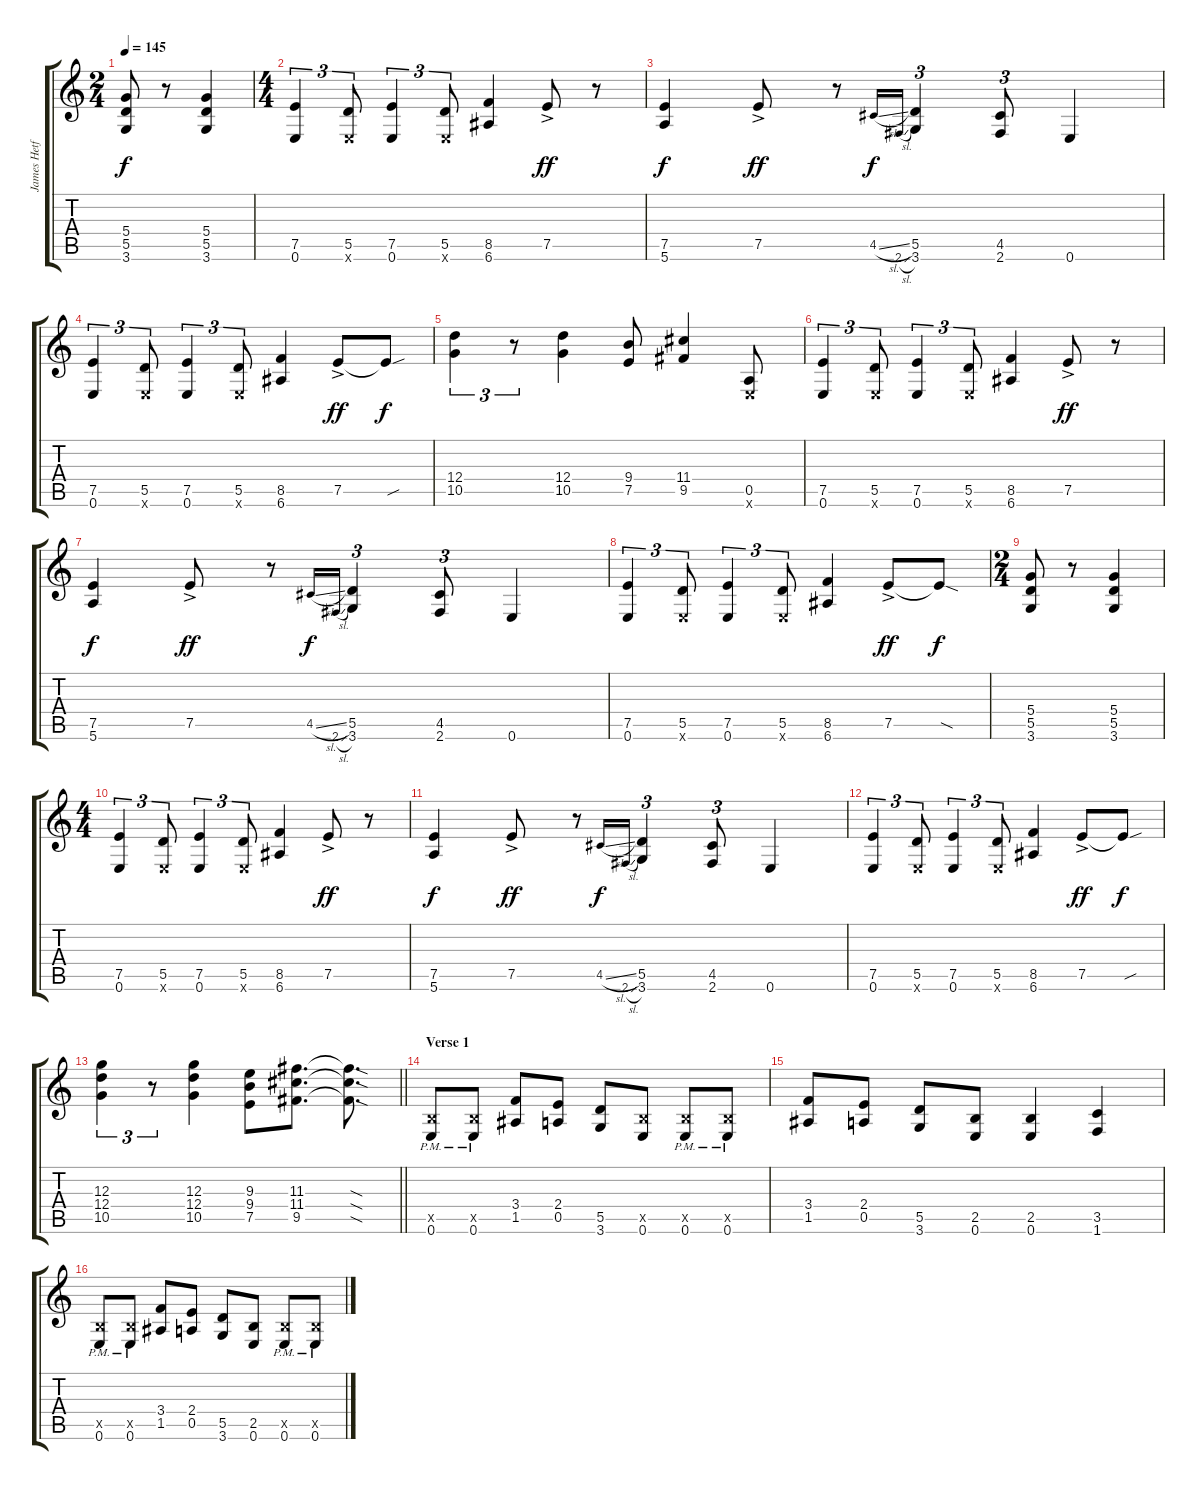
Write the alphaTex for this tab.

\track ("James Hetfield (Guitar Rhythm)" "James Hetf") {instrument distortionguitar}
\staff {score tabs}
\tuning (E4 B3 G3 D3 A2 E2) {hide}
\ts (2 4)
\tempo 145
\clef g2
\ks c
(5.4 5.5 3.6).8{dy f} r.8 (5.4 5.5 3.6).4 |
\ts (4 4)
(7.5 0.6).4{tu (3 2)} (5.5 0.6{x}).8{tu (3 2)} (7.5 0.6).4{tu (3 2)} (5.5 0.6{x}).8{tu (3 2)} (8.5 6.6).4 7.5{ac}.8{dy ff} r.8 |
(7.5 5.6).4{dy f} 7.5{ac}.8{dy ff} r.8 4.5{sl}.16{gr onbeat dy f} 2.6{sl}.16{gr onbeat} (5.5 3.6).4{tu (3 2)} (4.5 2.6).8{tu (3 2)} 0.6.4 |
(7.5 0.6).4{tu (3 2)} (5.5 0.6{x}).8{tu (3 2)} (7.5 0.6).4{tu (3 2)} (5.5 0.6{x}).8{tu (3 2)} (8.5 6.6).4 7.5{ac}.8{dy ff} 7.5{sou t}.8{dy f} |
(12.4 10.5).4{tu (3 2)} r.8{tu (3 2)} (12.4 10.5).4 (9.4 7.5).8 (11.4 9.5).4 (0.5 0.6{x}).8 |
(7.5 0.6).4{tu (3 2)} (5.5 0.6{x}).8{tu (3 2)} (7.5 0.6).4{tu (3 2)} (5.5 0.6{x}).8{tu (3 2)} (8.5 6.6).4 7.5{ac}.8{dy ff} r.8 |
(7.5 5.6).4{dy f} 7.5{ac}.8{dy ff} r.8 4.5{sl}.16{gr onbeat dy f} 2.6{sl}.16{gr onbeat} (5.5 3.6).4{tu (3 2)} (4.5 2.6).8{tu (3 2)} 0.6.4 |
(7.5 0.6).4{tu (3 2)} (5.5 0.6{x}).8{tu (3 2)} (7.5 0.6).4{tu (3 2)} (5.5 0.6{x}).8{tu (3 2)} (8.5 6.6).4 7.5{ac}.8{dy ff} 7.5{sod t}.8{dy f} |
\ts (2 4)
(5.4 5.5 3.6).8 r.8 (5.4 5.5 3.6).4 |
\ts (4 4)
(7.5 0.6).4{tu (3 2)} (5.5 0.6{x}).8{tu (3 2)} (7.5 0.6).4{tu (3 2)} (5.5 0.6{x}).8{tu (3 2)} (8.5 6.6).4 7.5{ac}.8{dy ff} r.8 |
(7.5 5.6).4{dy f} 7.5{ac}.8{dy ff} r.8 4.5{sl}.16{gr onbeat dy f} 2.6{sl}.16{gr onbeat} (5.5 3.6).4{tu (3 2)} (4.5 2.6).8{tu (3 2)} 0.6.4 |
(7.5 0.6).4{tu (3 2)} (5.5 0.6{x}).8{tu (3 2)} (7.5 0.6).4{tu (3 2)} (5.5 0.6{x}).8{tu (3 2)} (8.5 6.6).4 7.5{ac}.8{dy ff} 7.5{sou t}.8{dy f} |
\barLineRight lightlight
(12.3 12.4 10.5).4{tu (3 2)} r.8{tu (3 2)} (12.3 12.4 10.5).4 (9.3 9.4 7.5).8 (11.3 11.4 9.5).8{d} (11.3{sod t} 11.4{sod t} 9.5{sod t}).8{d} |
\section ("" "Verse 1")
(2.5{x} 0.6{pm}).8 (2.5{x} 0.6{pm}).8 (3.4 1.5).8 (2.4 0.5).8 (5.5 3.6).8 (2.5{x} 0.6).8 (2.5{x} 0.6{pm}).8 (2.5{x} 0.6{pm}).8 |
(3.4 1.5).8 (2.4 0.5).8 (5.5 3.6).8 (2.5 0.6).8 (2.5 0.6).4 (3.5 1.6).4 |
(2.5{x} 0.6{pm}).8 (2.5{x} 0.6{pm}).8 (3.4 1.5).8 (2.4 0.5).8 (5.5 3.6).8 (2.5 0.6).8 (2.5{x} 0.6{pm}).8 (2.5{x} 0.6{pm}).8
